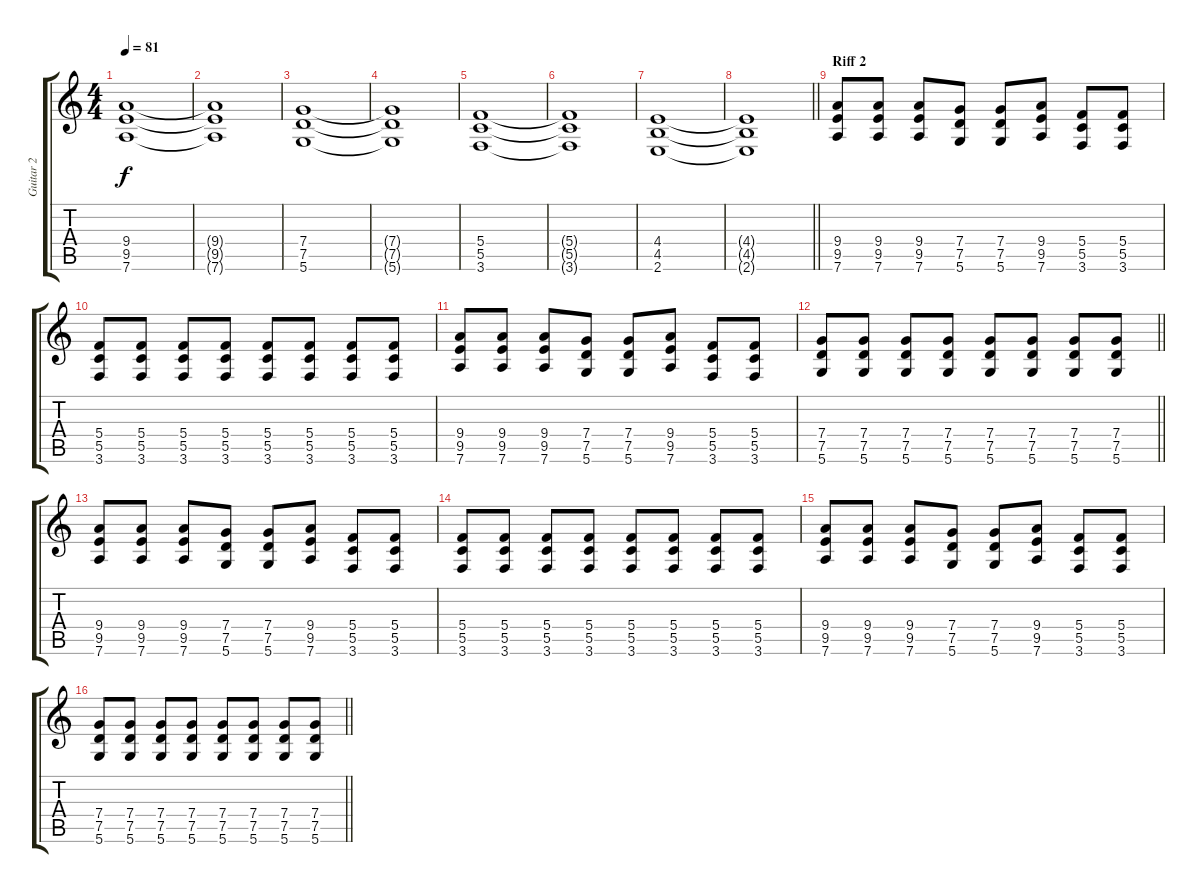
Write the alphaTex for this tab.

\track ("Guitar 2" "Guitar 2") {instrument overdrivenguitar}
\staff {score tabs}
\tuning (D4 A3 F3 C3 G2 D2) {hide}
\ts (4 4)
\tempo 81
\clef g2
\ks c
(9.4 9.5 7.6).1{dy f} |
(9.4{t} 9.5{t} 7.6{t}).1 |
(7.4 7.5 5.6).1 |
(7.4{t} 7.5{t} 5.6{t}).1 |
(5.4 5.5 3.6).1 |
(5.4{t} 5.5{t} 3.6{t}).1 |
(4.4 4.5 2.6).1 |
\barLineRight lightlight
(4.4{t} 4.5{t} 2.6{t}).1 |
\section ("" "Riff 2")
(9.4 9.5 7.6).8 (9.4 9.5 7.6).8 (9.4 9.5 7.6).8 (7.4 7.5 5.6).8 (7.4 7.5 5.6).8 (9.4 9.5 7.6).8 (5.4 5.5 3.6).8 (5.4 5.5 3.6).8 |
(5.4 5.5 3.6).8 (5.4 5.5 3.6).8 (5.4 5.5 3.6).8 (5.4 5.5 3.6).8 (5.4 5.5 3.6).8 (5.4 5.5 3.6).8 (5.4 5.5 3.6).8 (5.4 5.5 3.6).8 |
(9.4 9.5 7.6).8 (9.4 9.5 7.6).8 (9.4 9.5 7.6).8 (7.4 7.5 5.6).8 (7.4 7.5 5.6).8 (9.4 9.5 7.6).8 (5.4 5.5 3.6).8 (5.4 5.5 3.6).8 |
\barLineRight lightlight
(7.4 7.5 5.6).8 (7.4 7.5 5.6).8 (7.4 7.5 5.6).8 (7.4 7.5 5.6).8 (7.4 7.5 5.6).8 (7.4 7.5 5.6).8 (7.4 7.5 5.6).8 (7.4 7.5 5.6).8 |
(9.4 9.5 7.6).8 (9.4 9.5 7.6).8 (9.4 9.5 7.6).8 (7.4 7.5 5.6).8 (7.4 7.5 5.6).8 (9.4 9.5 7.6).8 (5.4 5.5 3.6).8 (5.4 5.5 3.6).8 |
(5.4 5.5 3.6).8 (5.4 5.5 3.6).8 (5.4 5.5 3.6).8 (5.4 5.5 3.6).8 (5.4 5.5 3.6).8 (5.4 5.5 3.6).8 (5.4 5.5 3.6).8 (5.4 5.5 3.6).8 |
(9.4 9.5 7.6).8 (9.4 9.5 7.6).8 (9.4 9.5 7.6).8 (7.4 7.5 5.6).8 (7.4 7.5 5.6).8 (9.4 9.5 7.6).8 (5.4 5.5 3.6).8 (5.4 5.5 3.6).8 |
\barLineRight lightlight
(7.4 7.5 5.6).8 (7.4 7.5 5.6).8 (7.4 7.5 5.6).8 (7.4 7.5 5.6).8 (7.4 7.5 5.6).8 (7.4 7.5 5.6).8 (7.4 7.5 5.6).8 (7.4 7.5 5.6).8
